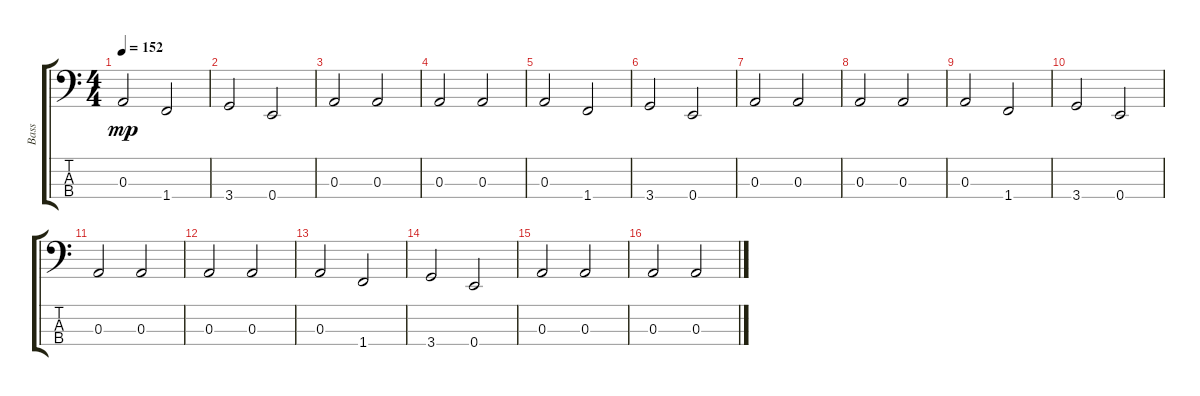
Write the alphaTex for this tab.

\track ("Bass" "Bass") {instrument fretlessbass}
\staff {score tabs}
\tuning (G2 D2 A1 E1) {hide}
\ts (4 4)
\tempo 152
\clef f4
\ks c
0.3.2{dy mp} 1.4.2 |
3.4.2 0.4.2 |
0.3.2 0.3.2 |
0.3.2 0.3.2 |
0.3.2 1.4.2 |
3.4.2 0.4.2 |
0.3.2 0.3.2 |
0.3.2 0.3.2 |
0.3.2 1.4.2 |
3.4.2 0.4.2 |
0.3.2 0.3.2 |
0.3.2 0.3.2 |
0.3.2{volume 12} 1.4.2{volume 10} |
3.4.2{volume 9} 0.4.2{volume 7} |
0.3.2{volume 6} 0.3.2{volume 5} |
0.3.2{volume 3} 0.3.2{volume 2}
